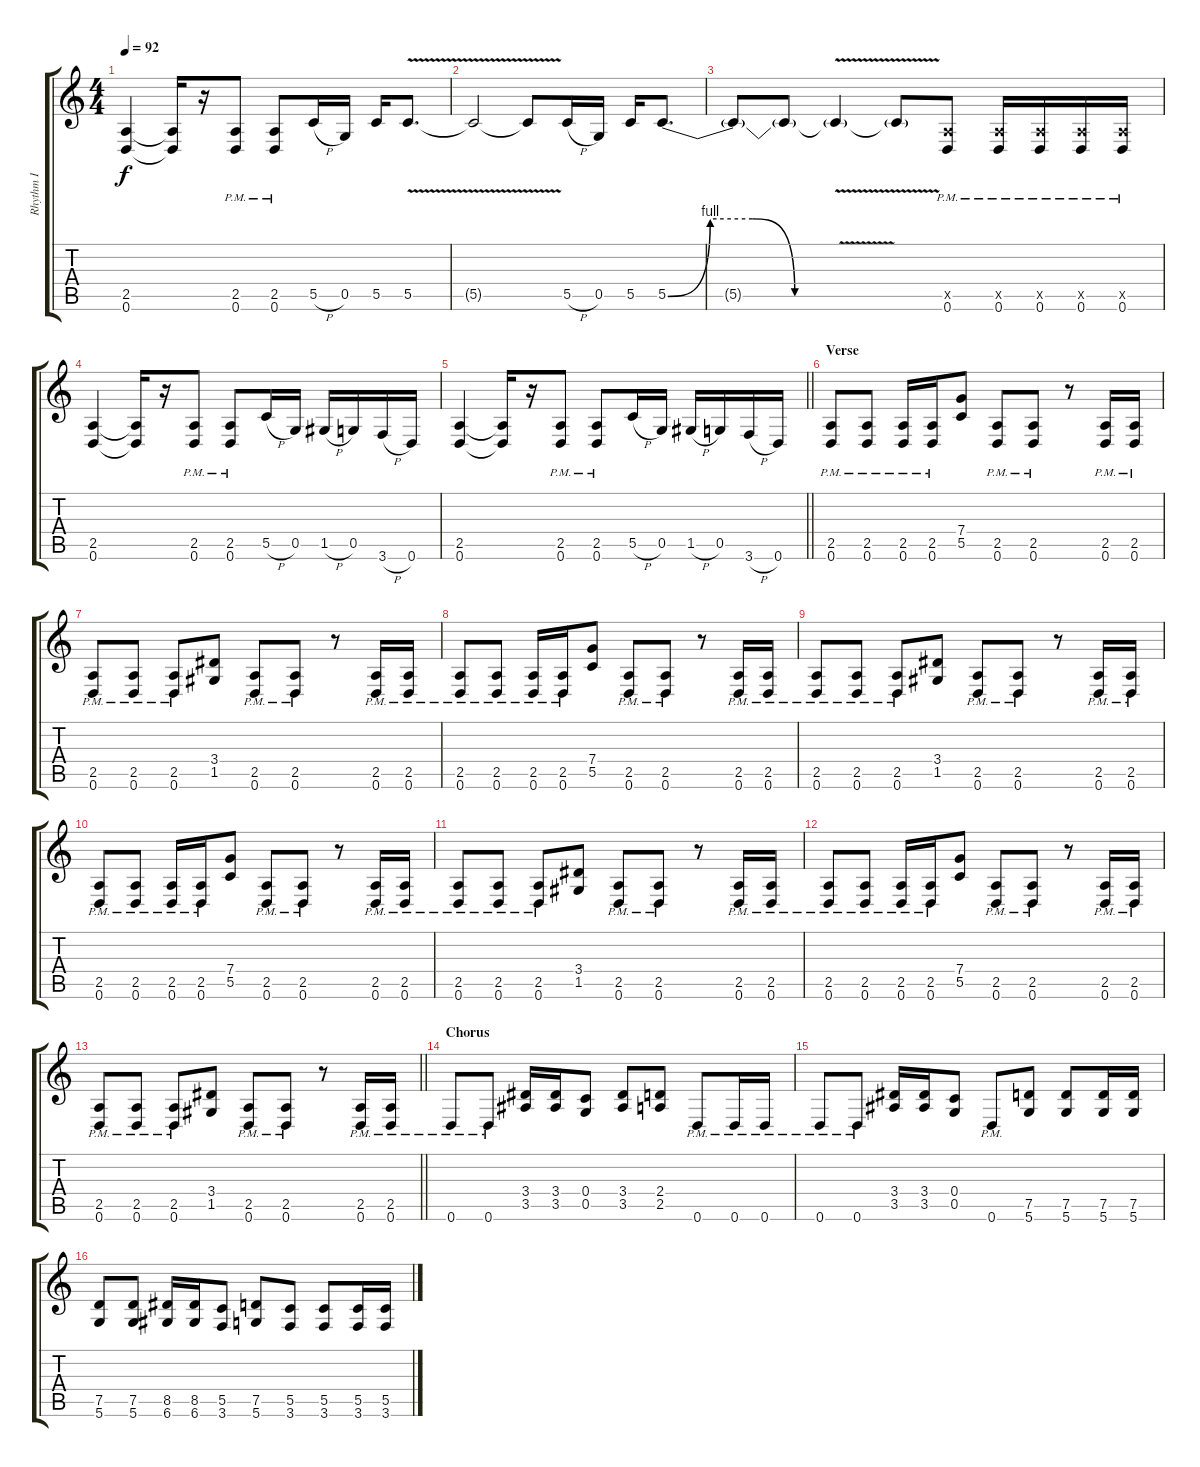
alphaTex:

\track ("Rhythm I" "Rhythm I") {instrument distortionguitar}
\staff {score tabs}
\tuning (D4 A3 F3 C3 G2 D2) {hide}
\ts (4 4)
\tempo 92
\clef g2
\ks c
(2.5 0.6).4{dy f} (2.5{t} 0.6{t}).16 r.16 (2.5{pm} 0.6{pm}).8 (2.5{pm} 0.6{pm}).8 5.5{h}.16 0.5.16 5.5.16 5.5{v}.8{d} |
5.5{v t}.2 5.5{v t}.8 5.5{h}.16 0.5.16 5.5.16 5.5{be (custom 0 0 15 4 30 4 45 0 60 0)}.8{d} |
5.5{t}.8 5.5{t}.8 5.5{v t}.4 5.5{t}.8 (2.5{x} 0.6{pm}).8 (2.5{x} 0.6{pm}).16 (2.5{x} 0.6{pm}).16 (2.5{x} 0.6{pm}).16 (2.5{x} 0.6{pm}).16 |
(2.5 0.6).4 (2.5{t} 0.6{t}).16 r.16 (2.5{pm} 0.6{pm}).8 (2.5{pm} 0.6{pm}).8 5.5{h}.16 0.5.16 1.5{h}.16 0.5.16 3.6{h}.16 0.6.16 |
\barLineRight lightlight
(2.5 0.6).4 (2.5{t} 0.6{t}).16 r.16 (2.5{pm} 0.6{pm}).8 (2.5{pm} 0.6{pm}).8 5.5{h}.16 0.5.16 1.5{h}.16 0.5.16 3.6{h}.16 0.6.16 |
\section ("" "Verse")
(2.5{pm} 0.6{pm}).8 (2.5{pm} 0.6{pm}).8 (2.5{pm} 0.6{pm}).16 (2.5{pm} 0.6{pm}).16 (7.4 5.5).8 (2.5{pm} 0.6{pm}).8 (2.5{pm} 0.6{pm}).8 r.8 (2.5{pm} 0.6{pm}).16 (2.5{pm} 0.6{pm}).16 |
(2.5{pm} 0.6{pm}).8 (2.5{pm} 0.6{pm}).8 (2.5{pm} 0.6{pm}).8 (3.4 1.5).8 (2.5{pm} 0.6{pm}).8 (2.5{pm} 0.6{pm}).8 r.8 (2.5{pm} 0.6{pm}).16 (2.5{pm} 0.6{pm}).16 |
(2.5{pm} 0.6{pm}).8 (2.5{pm} 0.6{pm}).8 (2.5{pm} 0.6{pm}).16 (2.5{pm} 0.6{pm}).16 (7.4 5.5).8 (2.5{pm} 0.6{pm}).8 (2.5{pm} 0.6{pm}).8 r.8 (2.5{pm} 0.6{pm}).16 (2.5{pm} 0.6{pm}).16 |
(2.5{pm} 0.6{pm}).8 (2.5{pm} 0.6{pm}).8 (2.5{pm} 0.6{pm}).8 (3.4 1.5).8 (2.5{pm} 0.6{pm}).8 (2.5{pm} 0.6{pm}).8 r.8 (2.5{pm} 0.6{pm}).16 (2.5{pm} 0.6{pm}).16 |
(2.5{pm} 0.6{pm}).8 (2.5{pm} 0.6{pm}).8 (2.5{pm} 0.6{pm}).16 (2.5{pm} 0.6{pm}).16 (7.4 5.5).8 (2.5{pm} 0.6{pm}).8 (2.5{pm} 0.6{pm}).8 r.8 (2.5{pm} 0.6{pm}).16 (2.5{pm} 0.6{pm}).16 |
(2.5{pm} 0.6{pm}).8 (2.5{pm} 0.6{pm}).8 (2.5{pm} 0.6{pm}).8 (3.4 1.5).8 (2.5{pm} 0.6{pm}).8 (2.5{pm} 0.6{pm}).8 r.8 (2.5{pm} 0.6{pm}).16 (2.5{pm} 0.6{pm}).16 |
(2.5{pm} 0.6{pm}).8 (2.5{pm} 0.6{pm}).8 (2.5{pm} 0.6{pm}).16 (2.5{pm} 0.6{pm}).16 (7.4 5.5).8 (2.5{pm} 0.6{pm}).8 (2.5{pm} 0.6{pm}).8 r.8 (2.5{pm} 0.6{pm}).16 (2.5{pm} 0.6{pm}).16 |
\barLineRight lightlight
(2.5{pm} 0.6{pm}).8 (2.5{pm} 0.6{pm}).8 (2.5{pm} 0.6{pm}).8 (3.4 1.5).8 (2.5{pm} 0.6{pm}).8 (2.5{pm} 0.6{pm}).8 r.8 (2.5{pm} 0.6{pm}).16 (2.5{pm} 0.6{pm}).16 |
\section ("" "Chorus")
0.6{pm}.8 0.6{pm}.8 (3.4 3.5).16 (3.4 3.5).16 (0.4 0.5).8 (3.4 3.5).8 (2.4 2.5).8 0.6{pm}.8 0.6{pm}.16 0.6{pm}.16 |
0.6{pm}.8 0.6{pm}.8 (3.4 3.5).16 (3.4 3.5).16 (0.4 0.5).8 0.6{pm}.8 (7.5 5.6).8 (7.5 5.6).8 (7.5 5.6).16 (7.5 5.6).16 |
(7.5 5.6).8 (7.5 5.6).8 (8.5 6.6).16 (8.5 6.6).16 (5.5 3.6).8 (7.5 5.6).8 (5.5 3.6).8 (5.5 3.6).8 (5.5 3.6).16 (5.5 3.6).16
